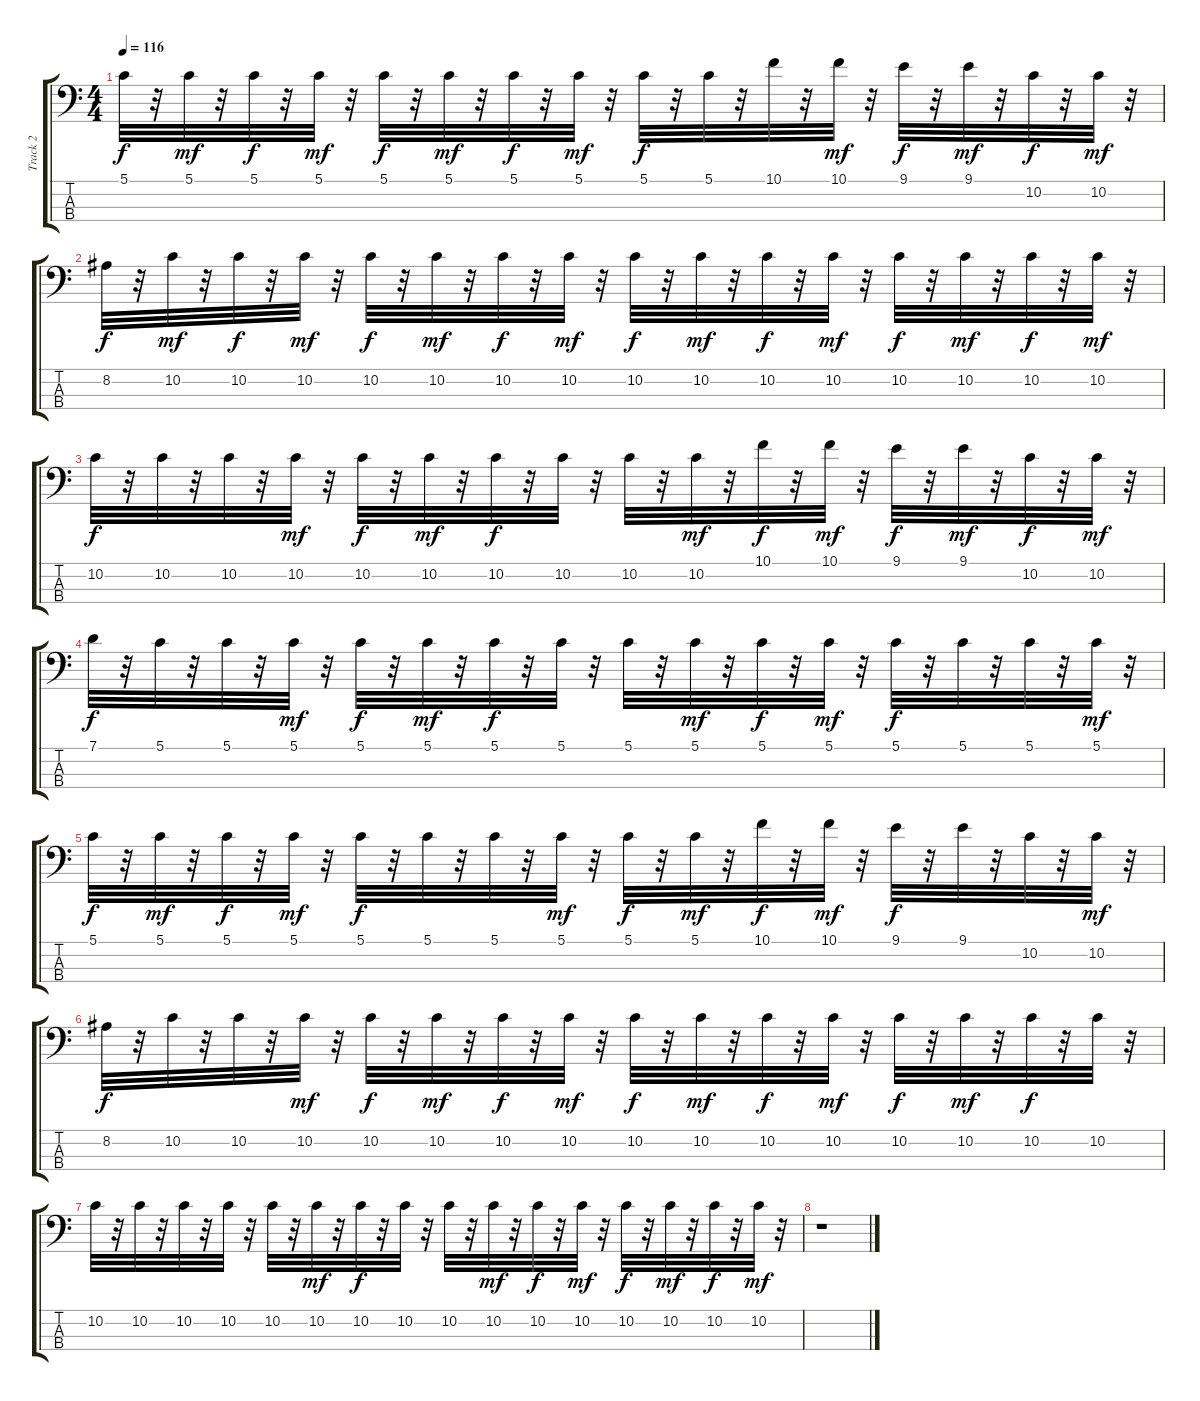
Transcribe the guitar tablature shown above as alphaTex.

\track ("Track 2" "Track 2") {instrument synthbass1}
\staff {score tabs}
\tuning (G2 D2 A1 E1) {hide}
\ts (4 4)
\tempo 116
\clef f4
\ks c
5.1.32{dy f} r.32 5.1.32{dy mf} r.32 5.1.32{dy f} r.32 5.1.32{dy mf} r.32 5.1.32{dy f} r.32 5.1.32{dy mf} r.32 5.1.32{dy f} r.32 5.1.32{dy mf} r.32 5.1.32{dy f} r.32 5.1.32 r.32 10.1.32 r.32 10.1.32{dy mf} r.32 9.1.32{dy f} r.32 9.1.32{dy mf} r.32 10.2.32{dy f} r.32 10.2.32{dy mf} r.32 |
8.2.32{dy f} r.32 10.2.32{dy mf} r.32 10.2.32{dy f} r.32 10.2.32{dy mf} r.32 10.2.32{dy f} r.32 10.2.32{dy mf} r.32 10.2.32{dy f} r.32 10.2.32{dy mf} r.32 10.2.32{dy f} r.32 10.2.32{dy mf} r.32 10.2.32{dy f} r.32 10.2.32{dy mf} r.32 10.2.32{dy f} r.32 10.2.32{dy mf} r.32 10.2.32{dy f} r.32 10.2.32{dy mf} r.32 |
10.2.32{dy f} r.32 10.2.32 r.32 10.2.32 r.32 10.2.32{dy mf} r.32 10.2.32{dy f} r.32 10.2.32{dy mf} r.32 10.2.32{dy f} r.32 10.2.32 r.32 10.2.32 r.32 10.2.32{dy mf} r.32 10.1.32{dy f} r.32 10.1.32{dy mf} r.32 9.1.32{dy f} r.32 9.1.32{dy mf} r.32 10.2.32{dy f} r.32 10.2.32{dy mf} r.32 |
7.1.32{dy f} r.32 5.1.32 r.32 5.1.32 r.32 5.1.32{dy mf} r.32 5.1.32{dy f} r.32 5.1.32{dy mf} r.32 5.1.32{dy f} r.32 5.1.32 r.32 5.1.32 r.32 5.1.32{dy mf} r.32 5.1.32{dy f} r.32 5.1.32{dy mf} r.32 5.1.32{dy f} r.32 5.1.32 r.32 5.1.32 r.32 5.1.32{dy mf} r.32 |
5.1.32{dy f} r.32 5.1.32{dy mf} r.32 5.1.32{dy f} r.32 5.1.32{dy mf} r.32 5.1.32{dy f} r.32 5.1.32 r.32 5.1.32 r.32 5.1.32{dy mf} r.32 5.1.32{dy f} r.32 5.1.32{dy mf} r.32 10.1.32{dy f} r.32 10.1.32{dy mf} r.32 9.1.32{dy f} r.32 9.1.32 r.32 10.2.32 r.32 10.2.32{dy mf} r.32 |
8.2.32{dy f} r.32 10.2.32 r.32 10.2.32 r.32 10.2.32{dy mf} r.32 10.2.32{dy f} r.32 10.2.32{dy mf} r.32 10.2.32{dy f} r.32 10.2.32{dy mf} r.32 10.2.32{dy f} r.32 10.2.32{dy mf} r.32 10.2.32{dy f} r.32 10.2.32{dy mf} r.32 10.2.32{dy f} r.32 10.2.32{dy mf} r.32 10.2.32{dy f} r.32 10.2.32 r.32 |
10.2.32 r.32 10.2.32 r.32 10.2.32 r.32 10.2.32 r.32 10.2.32 r.32 10.2.32{dy mf} r.32 10.2.32{dy f} r.32 10.2.32 r.32 10.2.32 r.32 10.2.32{dy mf} r.32 10.2.32{dy f} r.32 10.2.32{dy mf} r.32 10.2.32{dy f} r.32 10.2.32{dy mf} r.32 10.2.32{dy f} r.32 10.2.32{dy mf} r.32 |
r.1
